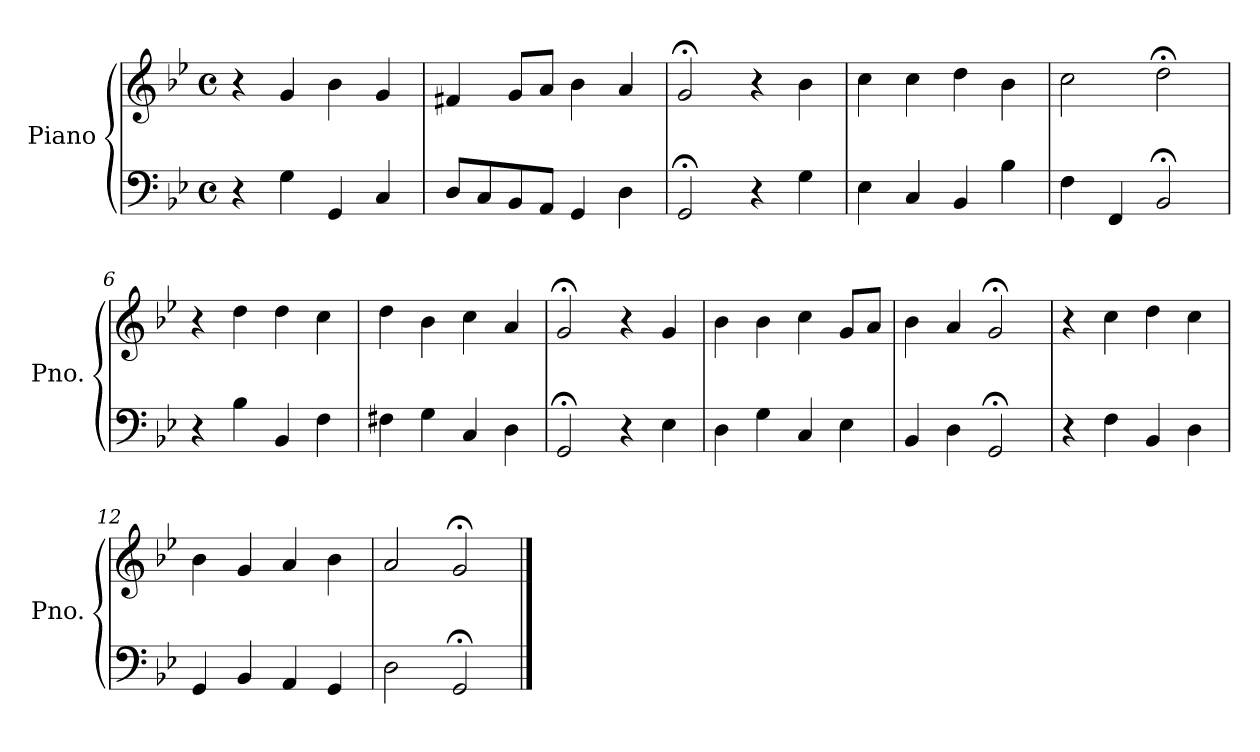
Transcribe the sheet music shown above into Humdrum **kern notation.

**kern	**kern
*part1	*part1
*staff2	*staff1
*I"Piano	*
*I'Pno.	*
*clefF4	*clefG2
*k[b-e-]	*k[b-e-]
*M4/4	*M4/4
*met(c)	*met(c)
=1	=1
4r	4r
4G\	4g/
4GG/	4b-\
4C/	4g/
=2	=2
8D/L	4f#X/
8C/	.
8BB-/	8g/L
8AA/J	8a/J
4GG/	4b-\
4D\	4a/
=3	=3
2GG;</	2g;</
4r	4r
4G\	4b-\
=4	=4
4E-\	4cc\
4C/	4cc\
4BB-/	4dd\
4B-\	4b-\
=5	=5
4F\	2cc\
4FF/	.
2BB-;</	2dd;<\
=6	=6
4r	4r
4B-\	4dd\
4BB-/	4dd\
4F\	4cc\
=7	=7
4F#X\	4dd\
4G\	4b-\
4C/	4cc\
4D\	4a/
!!LO:LB:g=z
=8	=8
2GG;</	2g;</
4r	4r
4E-\	4g/
=9	=9
4D\	4b-\
4G\	4b-\
4C/	4cc\
4E-\	8g/L
.	8a/J
=10	=10
4BB-/	4b-\
4D\	4a/
2GG;</	2g;</
=11	=11
4r	4r
4F\	4cc\
4BB-/	4dd\
4D\	4cc\
=12	=12
4GG/	4b-\
4BB-/	4g/
4AA/	4a/
4GG/	4b-\
=13	=13
2D\	2a/
2GG;</	2g;</
==	==
*-	*-
